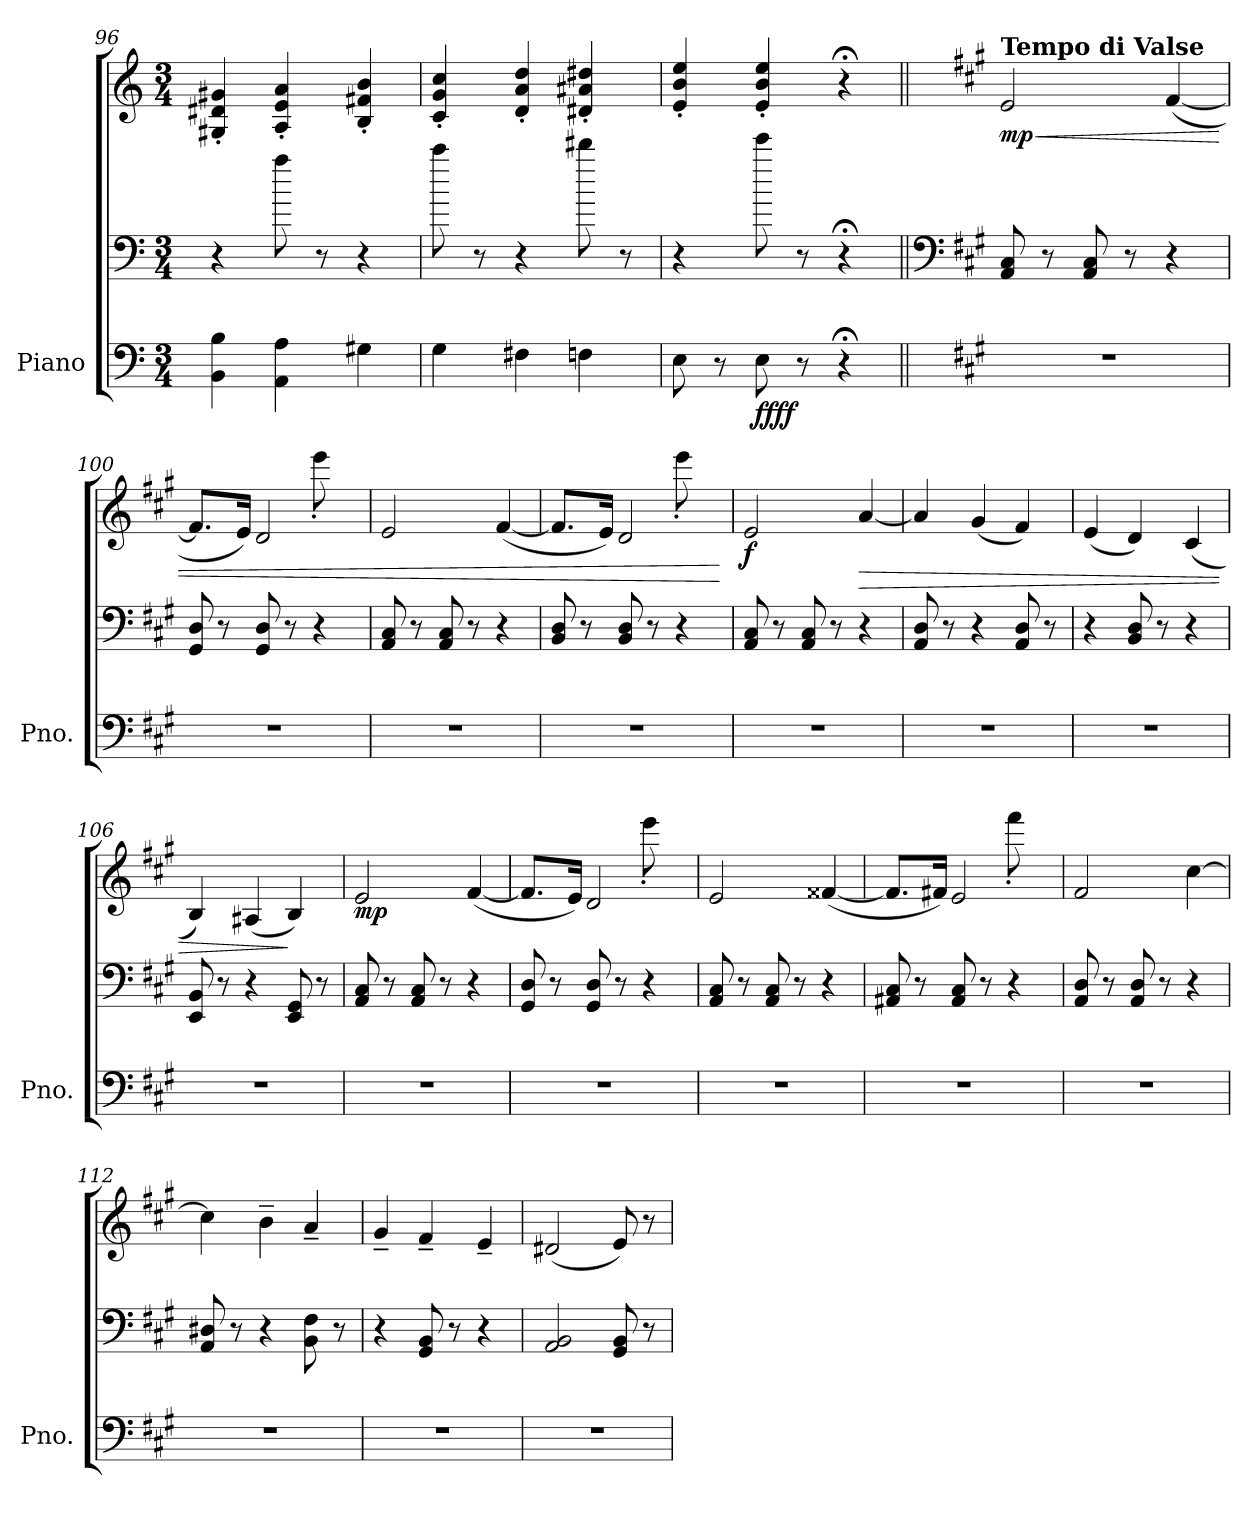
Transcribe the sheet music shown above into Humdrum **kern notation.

**kern	**kern	**kern	**dynam
*part1	*part1	*part1	*part1
*staff3	*staff2	*staff1	*staff1/2/3
*I"Piano	*	*	*
*I'Pno.	*	*	*
*clefF4	*clefF4	*clefG2	*
*k[]	*k[]	*k[]	*
*M3/4	*M3/4	*M3/4	*
=96	=96	=96	=96
4BB\ 4B\	4r	4G#X/' 4d#X/' 4g#X/'	.
*	*	*MM184	*
4AA\ 4A\	8aa\	4A/' 4e/' 4a/'	.
.	8r	.	.
4G#X\	4r	4B/' 4f#X/' 4b/'	.
=97	=97	=97	=97
4G\	8ccc\	4c/' 4g/' 4cc/'	.
.	8r	.	.
*	*	*MM188	*
4F#X\	4r	4d/' 4a/' 4dd/'	.
4Fn\	8ddd#X\	4d#X/' 4a#X/' 4dd#X/'	.
.	8r	.	.
!!LO:PB:g=z
=98	=98	=98	=98
8E\	4r	4e/' 4b/' 4ee/'	.
8r	.	.	.
!	!	!	!LO:DY:b=3
!	!	!	!LO:DY:n=1:b
8E\	8eee\	4e/' 4b/' 4ee/'	ff ff
8r	8r	.	.
4r;<	4r;<	4r;<	.
=99||	=99||	=99||	=99||
*	*clefF4	*	*
*k[f#c#g#]	*k[f#c#g#]	*k[f#c#g#]	*
*	*	*MM168	*
!	!	!LO:TX:a:B:t=Tempo di Valse	!
!	!	!	!LO:HP:b
!	!	!	!LO:DY:n=1:b
2.r	8AA/ 8C#/	2e/	< mp
.	8r	.	.
.	8AA/ 8C#/	.	.
.	8r	.	.
.	4r	(<[4f#/	.
=100	=100	=100	=100
*	*	*^	*
2.r	8GG#/ 8D/	8.f#/L]	2ryy	.
.	8r	.	.	.
.	.	16e/Jk)	.	.
.	8GG#/ 8D/	2d/	.	.
.	8r	.	.	.
.	4r	.	8eee'\	.
.	.	.	8ryy	.
*	*	*v	*v	*
=101	=101	=101	=101
2.r	8AA/ 8C#/	2e/	.
.	8r	.	.
.	8AA/ 8C#/	.	.
.	8r	.	.
.	4r	(<[4f#/	.
=102	=102	=102	=102
*	*	*^	*
2.r	8BB/ 8D/	8.f#/L]	2ryy	.
.	8r	.	.	.
.	.	16e/Jk)	.	.
.	8BB/ 8D/	2d/	.	.
.	8r	.	.	.
.	4r	.	8eee'\	.
.	.	.	8ryy	.
*	*	*v	*v	*
.	.	.	[
=103	=103	=103	=103
!	!	!	!LO:DY:b
2.r	8AA/ 8C#/	2e/	f
.	8r	.	.
.	8AA/ 8C#/	.	.
.	8r	.	.
!	!	!	!LO:HP:b
.	4r	[4a/	>
!!LO:LB:g=z
=104	=104	=104	=104
2.r	8AA/ 8D/	4a/]	.
.	8r	.	.
.	4r	(<4g#/	.
.	8AA/ 8D/	4f#/)	.
.	8r	.	.
=105	=105	=105	=105
2.r	4r	(<4e/	.
.	8BB/ 8D/	4d/)	.
.	8r	.	.
.	4r	(<4c#/	.
=106	=106	=106	=106
2.r	8EE/ 8BB/	4B/)	.
.	8r	.	.
.	4r	(<4A#X/	.
.	8EE/ 8GG#/	4B/)	]
.	8r	.	.
=107	=107	=107	=107
!	!	!	!LO:DY:b
2.r	8AA/ 8C#/	2e/	mp
.	8r	.	.
.	8AA/ 8C#/	.	.
.	8r	.	.
.	4r	(<[4f#/	.
=108	=108	=108	=108
*	*	*^	*
2.r	8GG#/ 8D/	8.f#/L]	2ryy	.
.	8r	.	.	.
.	.	16e/Jk)	.	.
.	8GG#/ 8D/	2d/	.	.
.	8r	.	.	.
.	4r	.	8eee'\	.
.	.	.	8ryy	.
*	*	*v	*v	*
=109	=109	=109	=109
2.r	8AA/ 8C#/	2e/	.
.	8r	.	.
.	8AA/ 8C#/	.	.
.	8r	.	.
.	4r	(<[4f##X/	.
!!LO:LB:g=z
=110	=110	=110	=110
*	*	*^	*
2.r	8AA#X/ 8C#/	8.f##/L]	2ryy	.
.	8r	.	.	.
.	.	16f#X/Jk)	.	.
.	8AA#/ 8C#/	2e/	.	.
.	8r	.	.	.
.	4r	.	8fff#'\	.
.	.	.	8ryy	.
=111	=111	=111	=111	=111
!	!	!LO:TX:b:i:t=cresc.	!	!
*	*	*v	*v	*
2.r	8AA/ 8D/	2f#/	.
.	8r	.	.
.	8AA/ 8D/	.	.
.	8r	.	.
.	4r	[4cc#\	.
=112	=112	=112	=112
2.r	8AA/ 8D#X/	4cc#\]	.
.	8r	.	.
.	4r	4b~\	.
.	8BB\ 8F#\	4a~/	.
.	8r	.	.
=113	=113	=113	=113
2.r	4r	4g#~/	.
.	8GG#/ 8BB/	4f#~/	.
.	8r	.	.
.	4r	4e~/	.
=114	=114	=114	=114
2.r	2AA/ 2BB/	(<2d#X/	.
.	8GG#/ 8BB/	8e/)	.
.	8r	8r	.
=	=	=	=
*-	*-	*-	*-
